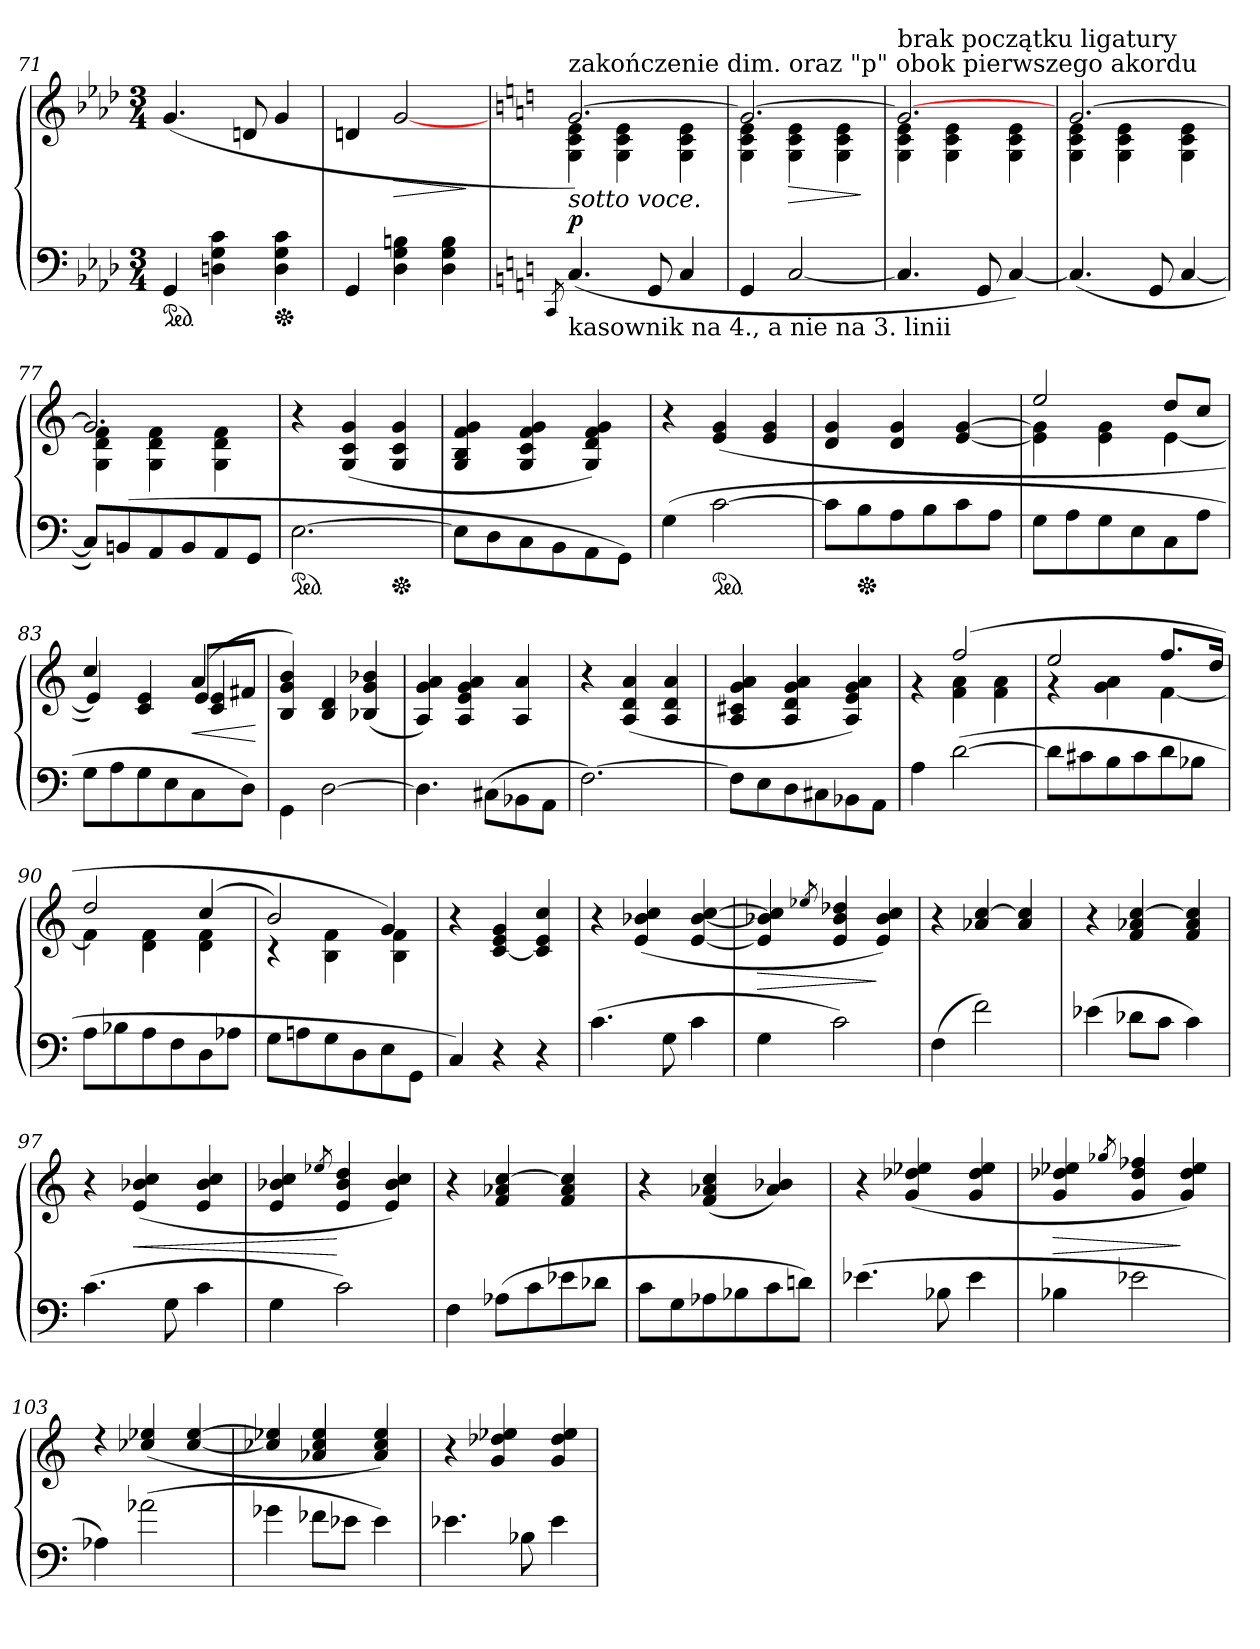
**kern	**kern	**dynam
*part1	*part1	*part1
*staff2	*staff1	*staff1/2
*clefF4	*clefG2	*
*k[b-e-a-d-]	*k[b-e-a-d-]	*
*M3/4	*M3/4	*
*ped	*	*
=71	=71	=71
4GG	(>4.g	.
4Dn 4G 4c	.	.
.	8dn	.
*Xped	*	*
4D 4G 4c	4g	.
=72	=72	=72
4GG	4dn	.
4D- 4G 4Bn	[>2g	>
4D- 4G 4B	.	.
.	.	]
=73	=73	=73
*k[]	*k[]	*
8qCC/	.	.
*	*^	*
!	!LO:TX:b:i:t=sotto voce.	!	!
!	!LO:TX:a:t=zakończenie dim. oraz "p" obok pierwszego akordu	!	!
!LO:TX:b:t=kasownik na 4., a nie na 3. linii	!	!	!
(<4.C	[>2.g)	4G 4c 4e	p
.	.	4G 4c 4e	.
8GG	.	.	.
4C	.	4G 4c 4e	.
=74	=74	=74	=74
4GG	2.g_>	4G 4c 4e	.
[2C	.	4G 4c 4e	>
.	.	4G 4c 4e	.
*	*v	*v	*
.	.	]
=75	=75	=75
*	*^	*
!	!LO:TX:a:t=brak początku ligatury	!	!
4.C]	2.g_>	4G 4c 4e	.
.	.	4G 4c 4e	.
8GG	.	.	.
[4C)	.	4G 4c 4e	.
=76	=76	=76	=76
(4.C]	[2.g	4G 4c 4e	.
.	.	4G 4c 4e	.
8GG	.	.	.
[4C	.	4G 4c 4e	.
=77	=77	=77	=77
8CL])	2.g]	4G 4d 4f	.
(<8BBn	.	.	.
8AA	.	4G 4d 4f	.
8BB	.	.	.
8AA	.	4G 4d 4f	.
8GGJ	.	.	.
*	*v	*v	*
=78	=78	=78
*ped	*	*
[2.E\	4r	.
.	(>4G/ 4c/ 4g/	.
*Xped	*	*
.	4G/ 4c/ 4g/	.
=79	=79	=79
8E\L]	4G/ 4B/ 4f/ 4g/	.
8D\	.	.
8C\	4G/ 4c/ 4f/ 4g/	.
8BB\	.	.
8AA\	4G/ 4d/ 4f/ 4g/)	.
8GG\J)	.	.
=80	=80	=80
(>4G	4r	.
*ped	*	*
[2c	(>4e 4g	.
.	4e 4g	.
=81	=81	=81
8cL]	4d 4g	.
*Xped	*	*
8B	.	.
8A	4d 4g	.
8B	.	.
8c	[4e [4g	.
8AJ	.	.
=82	=82	=82
*	*^	*
8GL	2ee	4e] 4g]	.
8A	.	.	.
8G	.	4e 4g	.
8E	.	.	.
8C	8ddL	[4e	.
8AJ	8ccJ	.	.
=83	=83	=83	=83
*	*	*^	*
8GL	4cc)	2ryy	4e]	.
8A	.	.	.	.
8G	4rddyy	.	4c 4e	.
8E	.	.	.	.
8C	(>4a	8e/L	4c 4e	<
8DJ)	.	8f#XJ	.	.
*	*v	*v	*v	*
.	.	[
=84	=84	=84
4GG\	4B/ 4g/ 4b/)	.
[2D	4B/ 4d/	.
.	(>4B-X 4g 4b-X	.
=85	=85	=85
4.D\]	4A/ 4g/ 4a/)	.
.	4A/ 4e/ 4g/ 4a/	.
(<8C#X\L	.	.
8BB-X\	4A/ 4a/	.
8AA\J	.	.
=86	=86	=86
[2.F)	4r	.
.	(>4A/ 4d/ 4a/	.
.	4A/ 4d/ 4a/	.
=87	=87	=87
8F\L]	4A/ 4c#X/ 4g/ 4a/	.
8E\	.	.
8D\	4A/ 4d/ 4g/ 4a/	.
8C#X\	.	.
8BB-X\	4A/ 4e/ 4g/ 4a/)	.
8AA\J	.	.
=88	=88	=88
*	*^	*
4A	4ryy	4rg	.
(>[2d	(>2ff	4f 4a	.
.	.	4f 4a	.
=89	=89	=89	=89
8dL]	2ee	4rg	.
8c#X	.	.	.
8B	.	4g 4a	.
8c#	.	.	.
8d	8.ffL	[4f	.
8B-XJ	.	.	.
.	16ddJk	.	.
=90	=90	=90	=90
8AL	2dd	4f]	.
8B-X	.	.	.
8A	.	4d 4f	.
8F	.	.	.
8D	(>4cc	4d 4f	.
8A-XJ	.	.	.
=91	=91	=91	=91
8GL	2b)	4rc	.
8An	.	.	.
8G	.	4B 4f	.
8D	.	.	.
8E	4g)	4B 4f	.
8GGJ	.	.	.
*	*v	*v	*
=92	=92	=92
4C)	4r	.
4r	[4c 4e 4g	.
4r	4c] 4e 4cc	.
=93	=93	=93
(>4.c	4r	.
.	(>4e 4b-X 4cc	.
8G	.	.
4c	[4e [4b- [4cc	.
=94	=94	=94
4G	4e] 4b-X] 4cc]	>
.	8qee-X/	.
2c)	4e 4b- 4dd-X	.
.	4e 4b- 4cc)	]
=95	=95	=95
(>4F	4r	.
2f\)	4a-X/ [4cc/	.
.	4a-/ 4cc]/	.
=96	=96	=96
(<4e-X\	4r	.
8d-X\L	4f 4a-X [4cc	.
8c\J	.	.
4c\)	4f 4a- 4cc]	.
=97	=97	=97
(>4.c	4r	.
!	!	!LO:HP:b
.	(>4e 4b-X 4cc	<
8G	.	.
4c	4e 4b- 4cc	.
=98	=98	=98
4G	4e 4b-X 4cc	.
.	8qee-X/	.
2c)	4e 4b- 4dd	[
.	4e 4b- 4cc)	.
=99	=99	=99
4F	4r	.
(>8A-XL	4f 4a-X [4cc	.
8c	.	.
8e-X	4f 4a- 4cc]	.
8d-XJ	.	.
=100	=100	=100
8cL	4r	.
8G	.	.
8A-X	(>4f 4a-X 4cc	.
8B-X	.	.
8c	4a- 4b-X)	.
8dnJ)	.	.
=101	=101	=101
(>4.e-X	4r	.
.	(>4g/ 4dd-X/ 4ee-X/	.
8B-X	.	.
4e-	4g/ 4dd-/ 4ee-/	.
=102	=102	=102
4B-X	4g/ 4dd-X/ 4ee-X/	>
.	8qgg-X/	.
2e-X	4g/ 4dd-/ 4ff-X/	.
.	4g/ 4dd-/ 4ee-/)	]
=103	=103	=103
4A-X)	4rdd	.
(<2a-X\	(>4cc-X/ 4ee-X/	.
.	[4cc-/ [4ee-/	.
=104	=104	=104
4g-X\	4cc-X]/ 4ee-X]/	.
8f-X\L	4a-X/ 4cc-/ 4ee-/	.
8e-X\J	.	.
4e-\)	4a-/ 4cc-/ 4ee-/)	.
=105	=105	=105
4.e-X	4r	.
.	4g/ 4dd-X/ 4ee-X/	.
8B-X	.	.
4e-	4g/ 4dd-/ 4ee-/	.
=	=	=
*-	*-	*-
